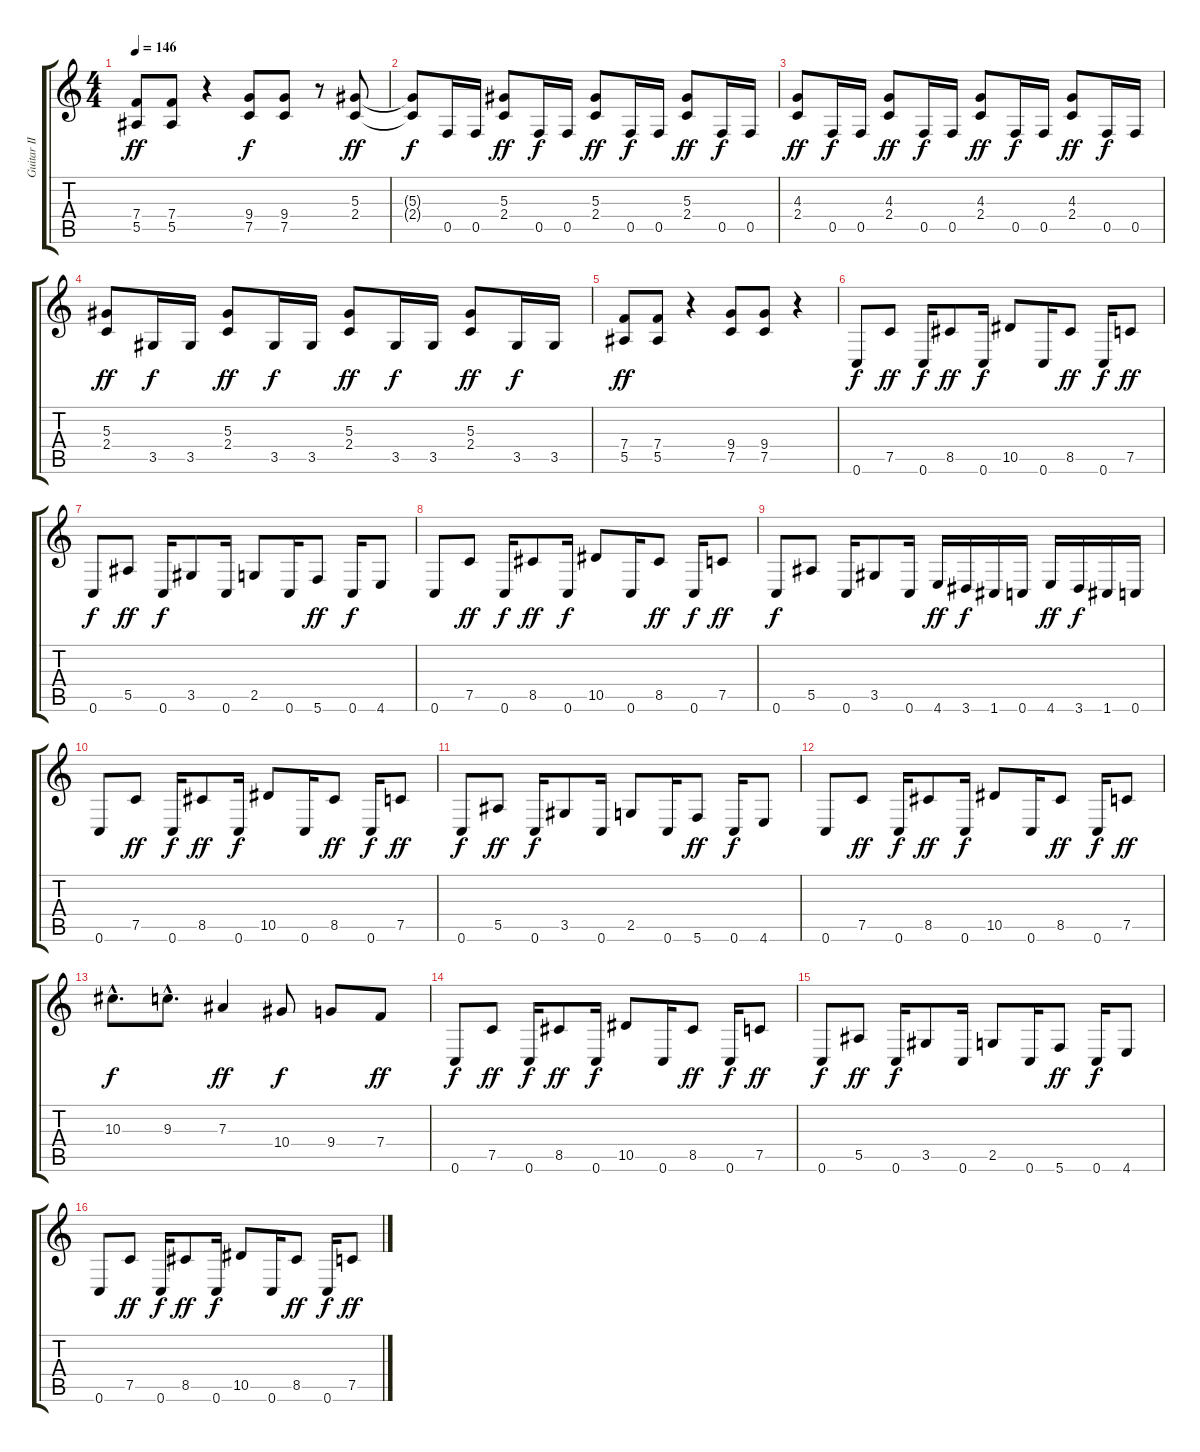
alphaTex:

\track ("Guitar II" "Guitar II") {instrument distortionguitar}
\staff {score tabs}
\tuning (C4 G3 Eb3 Bb2 F2 C2) {hide}
\ts (4 4)
\tempo 146
\clef g2
\ks c
(7.4 5.5).8{dy ff} (7.4 5.5).8 r.4 (9.4 7.5).8{dy f} (9.4 7.5).8 r.8 (5.3 2.4).8{dy ff} |
(5.3{t} 2.4{t}).8{dy f} 0.5.16 0.5.16 (5.3 2.4).8{dy ff} 0.5.16{dy f} 0.5.16 (5.3 2.4).8{dy ff} 0.5.16{dy f} 0.5.16 (5.3 2.4).8{dy ff} 0.5.16{dy f} 0.5.16 |
(4.3 2.4).8{dy ff} 0.5.16{dy f} 0.5.16 (4.3 2.4).8{dy ff} 0.5.16{dy f} 0.5.16 (4.3 2.4).8{dy ff} 0.5.16{dy f} 0.5.16 (4.3 2.4).8{dy ff} 0.5.16{dy f} 0.5.16 |
(5.3 2.4).8{dy ff} 3.5.16{dy f} 3.5.16 (5.3 2.4).8{dy ff} 3.5.16{dy f} 3.5.16 (5.3 2.4).8{dy ff} 3.5.16{dy f} 3.5.16 (5.3 2.4).8{dy ff} 3.5.16{dy f} 3.5.16 |
(7.4 5.5).8{dy ff} (7.4 5.5).8 r.4 (9.4 7.5).8 (9.4 7.5).8 r.4 |
0.6.8{dy f} 7.5.8{dy ff} 0.6.16{dy f} 8.5.8{dy ff} 0.6.16{dy f} 10.5.8 0.6.16 8.5.8{dy ff} 0.6.16{dy f} 7.5.8{dy ff} |
0.6.8{dy f} 5.5.8{dy ff} 0.6.16{dy f} 3.5.8 0.6.16 2.5.8 0.6.16 5.6.8{dy ff} 0.6.16{dy f} 4.6.8 |
0.6.8 7.5.8{dy ff} 0.6.16{dy f} 8.5.8{dy ff} 0.6.16{dy f} 10.5.8 0.6.16 8.5.8{dy ff} 0.6.16{dy f} 7.5.8{dy ff} |
0.6.8{dy f} 5.5.8 0.6.16 3.5.8 0.6.16 4.6.16{dy ff} 3.6.16{dy f} 1.6.16 0.6.16 4.6.16{dy ff} 3.6.16{dy f} 1.6.16 0.6.16 |
0.6.8 7.5.8{dy ff} 0.6.16{dy f} 8.5.8{dy ff} 0.6.16{dy f} 10.5.8 0.6.16 8.5.8{dy ff} 0.6.16{dy f} 7.5.8{dy ff} |
0.6.8{dy f} 5.5.8{dy ff} 0.6.16{dy f} 3.5.8 0.6.16 2.5.8 0.6.16 5.6.8{dy ff} 0.6.16{dy f} 4.6.8 |
0.6.8 7.5.8{dy ff} 0.6.16{dy f} 8.5.8{dy ff} 0.6.16{dy f} 10.5.8 0.6.16 8.5.8{dy ff} 0.6.16{dy f} 7.5.8{dy ff} |
10.3{hac}.8{d dy f} 9.3{hac}.8{d} 7.3.4{dy ff} 10.4.8{dy f} 9.4.8 7.4.8{dy ff} |
0.6.8{dy f} 7.5.8{dy ff} 0.6.16{dy f} 8.5.8{dy ff} 0.6.16{dy f} 10.5.8 0.6.16 8.5.8{dy ff} 0.6.16{dy f} 7.5.8{dy ff} |
0.6.8{dy f} 5.5.8{dy ff} 0.6.16{dy f} 3.5.8 0.6.16 2.5.8 0.6.16 5.6.8{dy ff} 0.6.16{dy f} 4.6.8 |
0.6.8 7.5.8{dy ff} 0.6.16{dy f} 8.5.8{dy ff} 0.6.16{dy f} 10.5.8 0.6.16 8.5.8{dy ff} 0.6.16{dy f} 7.5.8{dy ff}
